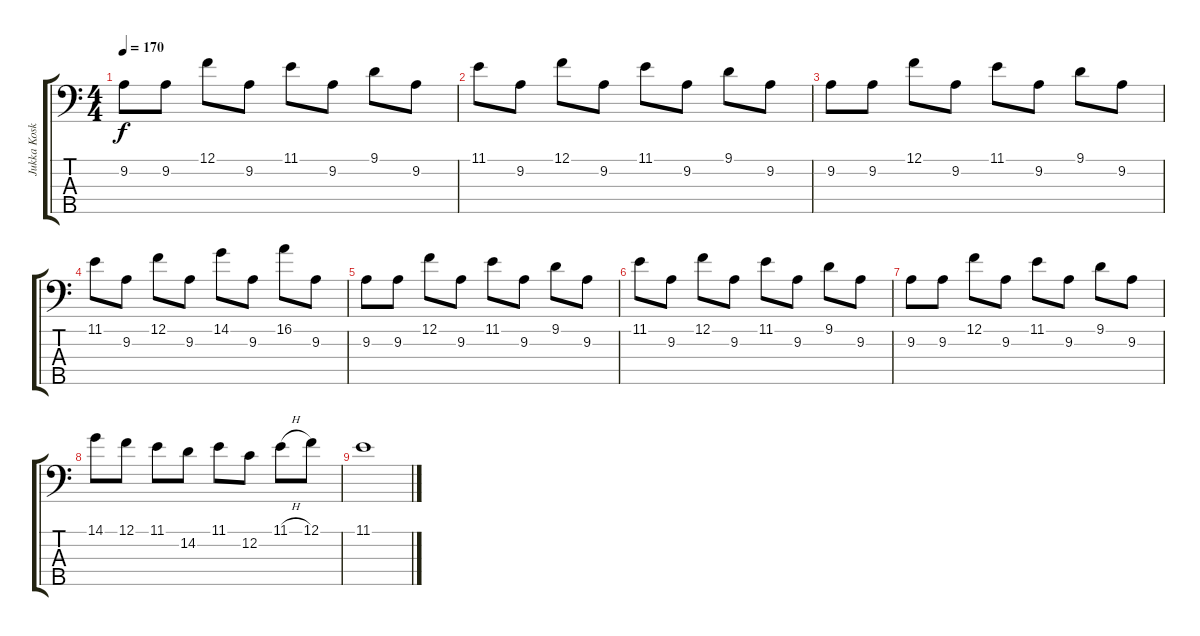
\track ("Jukka Koskinen" "Jukka Kosk") {instrument electricbasspick}
\staff {score tabs}
\tuning (F2 C2 G1 D1 A0) {hide}
\ts (4 4)
\tempo 170
\clef f4
\ks c
9.2.8{dy f} 9.2.8 12.1.8 9.2.8 11.1.8 9.2.8 9.1.8 9.2.8 |
11.1.8 9.2.8 12.1.8 9.2.8 11.1.8 9.2.8 9.1.8 9.2.8 |
9.2.8 9.2.8 12.1.8 9.2.8 11.1.8 9.2.8 9.1.8 9.2.8 |
11.1.8 9.2.8 12.1.8 9.2.8 14.1.8 9.2.8 16.1.8 9.2.8 |
9.2.8 9.2.8 12.1.8 9.2.8 11.1.8 9.2.8 9.1.8 9.2.8 |
11.1.8 9.2.8 12.1.8 9.2.8 11.1.8 9.2.8 9.1.8 9.2.8 |
9.2.8 9.2.8 12.1.8 9.2.8 11.1.8 9.2.8 9.1.8 9.2.8 |
14.1.8 12.1.8 11.1.8 14.2.8 11.1.8 12.2.8 11.1{h}.8 12.1.8 |
11.1.1
